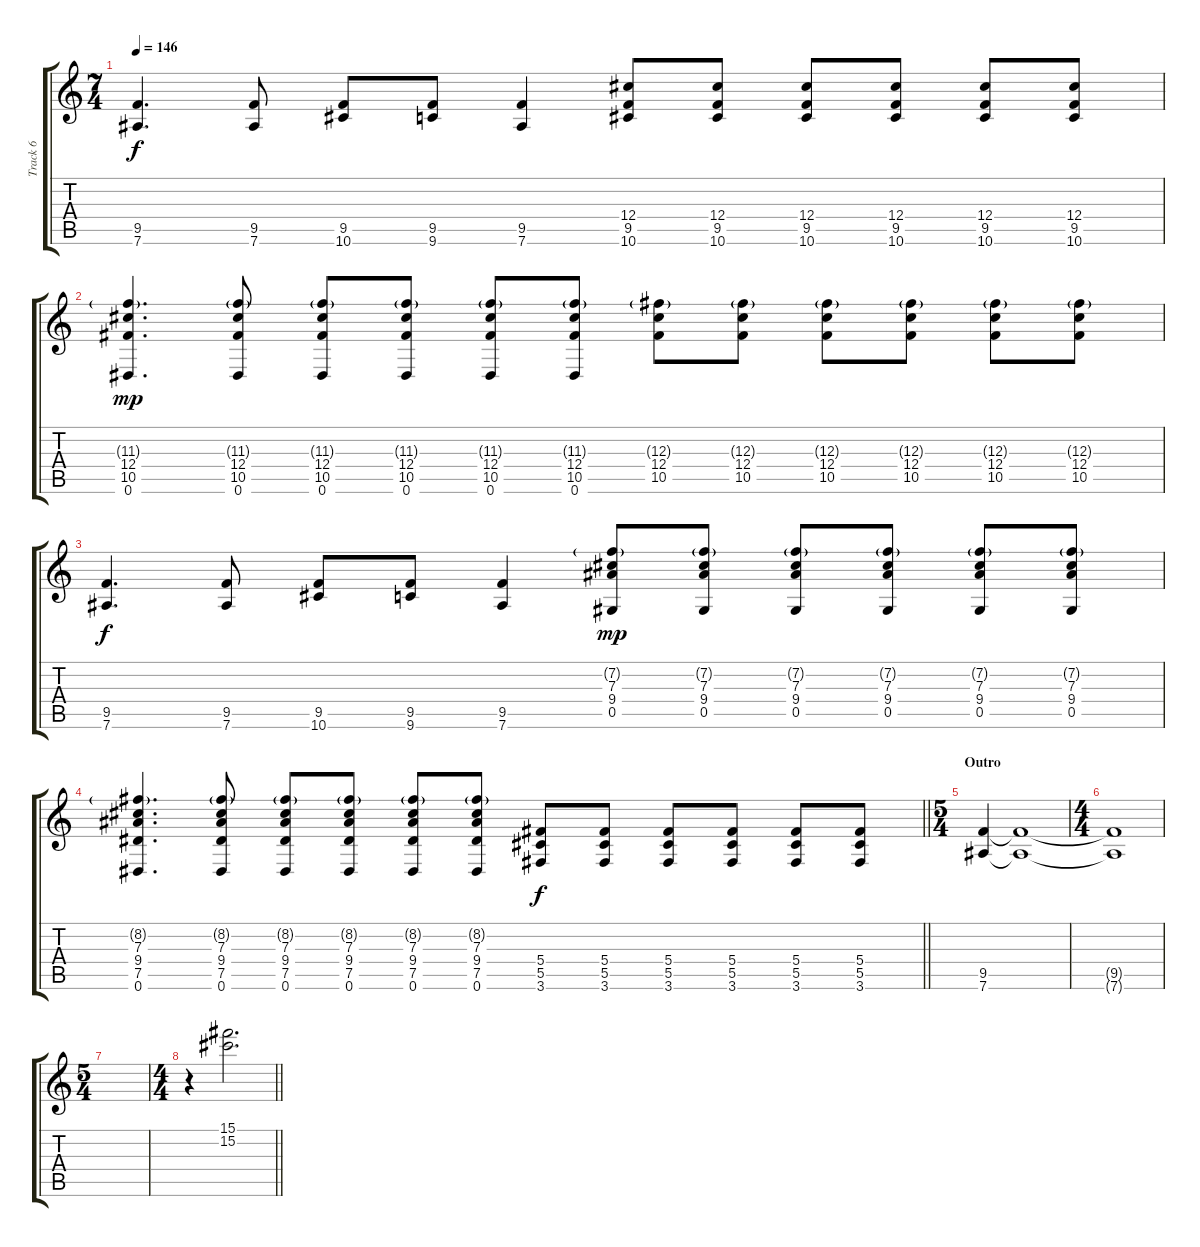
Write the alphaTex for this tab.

\track ("Track 6" "Track 6") {instrument distortionguitar}
\staff {score tabs}
\tuning (Eb4 Bb3 Gb3 Db3 Ab2 Eb2) {hide}
\ts (7 4)
\tempo 146
\clef g2
\ks c
(9.5 7.6).4{d dy f} (9.5 7.6).8 (9.5 10.6).8 (9.5 9.6).8 (9.5 7.6).4 (12.4 9.5 10.6).8 (12.4 9.5 10.6).8 (12.4 9.5 10.6).8 (12.4 9.5 10.6).8 (12.4 9.5 10.6).8 (12.4 9.5 10.6).8 |
(11.3{g} 12.4 10.5 0.6).4{d dy mp} (11.3{g} 12.4 10.5 0.6).8 (11.3{g} 12.4 10.5 0.6).8 (11.3{g} 12.4 10.5 0.6).8 (11.3{g} 12.4 10.5 0.6).8 (11.3{g} 12.4 10.5 0.6).8 (12.3{g} 12.4 10.5).8 (12.3{g} 12.4 10.5).8 (12.3{g} 12.4 10.5).8 (12.3{g} 12.4 10.5).8 (12.3{g} 12.4 10.5).8 (12.3{g} 12.4 10.5).8 |
(9.5 7.6).4{d dy f} (9.5 7.6).8 (9.5 10.6).8 (9.5 9.6).8 (9.5 7.6).4 (7.2{g} 7.3 9.4 0.5).8{dy mp} (7.2{g} 7.3 9.4 0.5).8 (7.2{g} 7.3 9.4 0.5).8 (7.2{g} 7.3 9.4 0.5).8 (7.2{g} 7.3 9.4 0.5).8 (7.2{g} 7.3 9.4 0.5).8 |
\barLineRight lightlight
(8.2{g} 7.3 9.4 7.5 0.6).4{d} (8.2{g} 7.3 9.4 7.5 0.6).8 (8.2{g} 7.3 9.4 7.5 0.6).8 (8.2{g} 7.3 9.4 7.5 0.6).8 (8.2{g} 7.3 9.4 7.5 0.6).8 (8.2{g} 7.3 9.4 7.5 0.6).8 (5.4 5.5 3.6).8{dy f} (5.4 5.5 3.6).8 (5.4 5.5 3.6).8 (5.4 5.5 3.6).8 (5.4 5.5 3.6).8 (5.4 5.5 3.6).8 |
\ts (5 4)
\section ("" "Outro")
(9.5 7.6).4{volume 13} (9.5{t} 7.6{t}).1{volume 0} |
\ts (4 4)
(9.5{t} 7.6{t}).1 |
\ts (5 4)
|
\ts (4 4)
\barLineRight lightlight
r.4 (15.1 15.2).2{d volume 12 instrument electricguitarclean}
